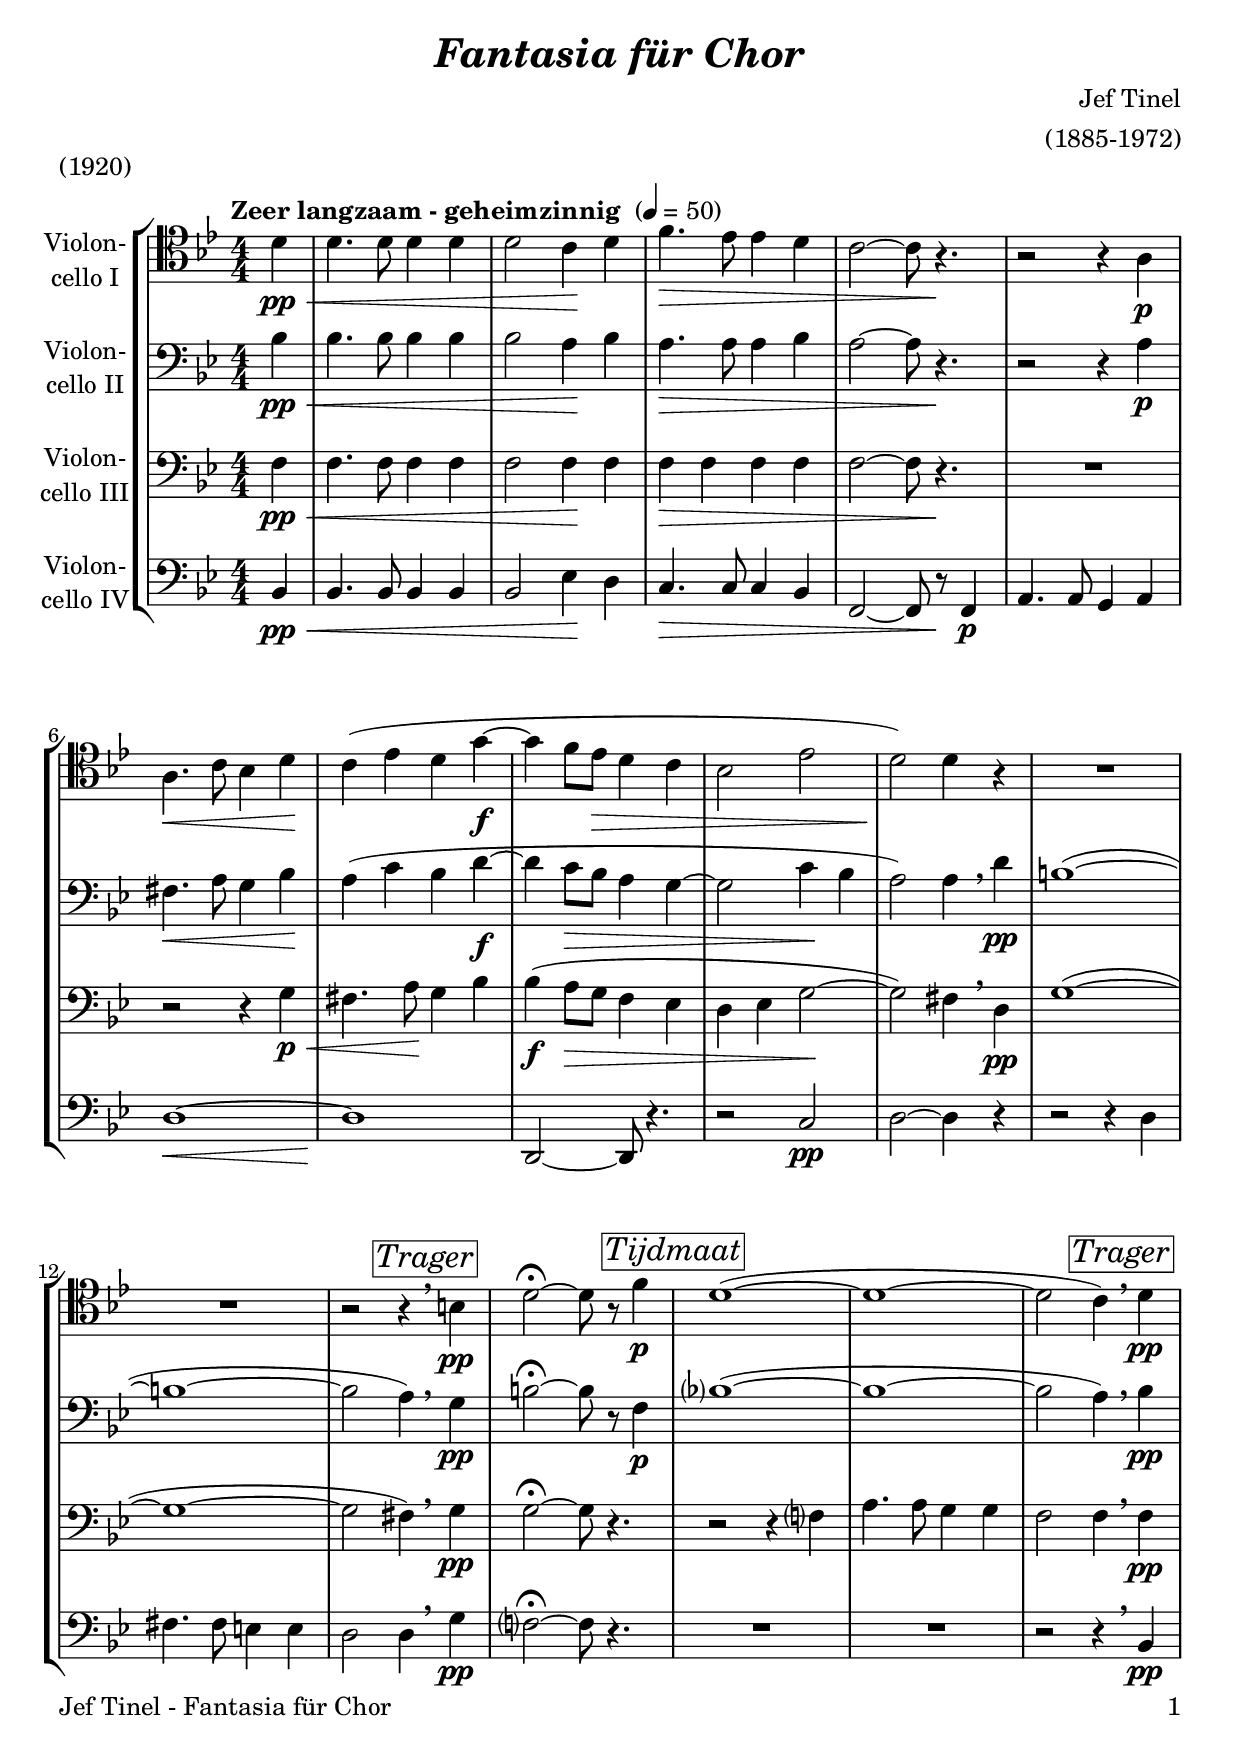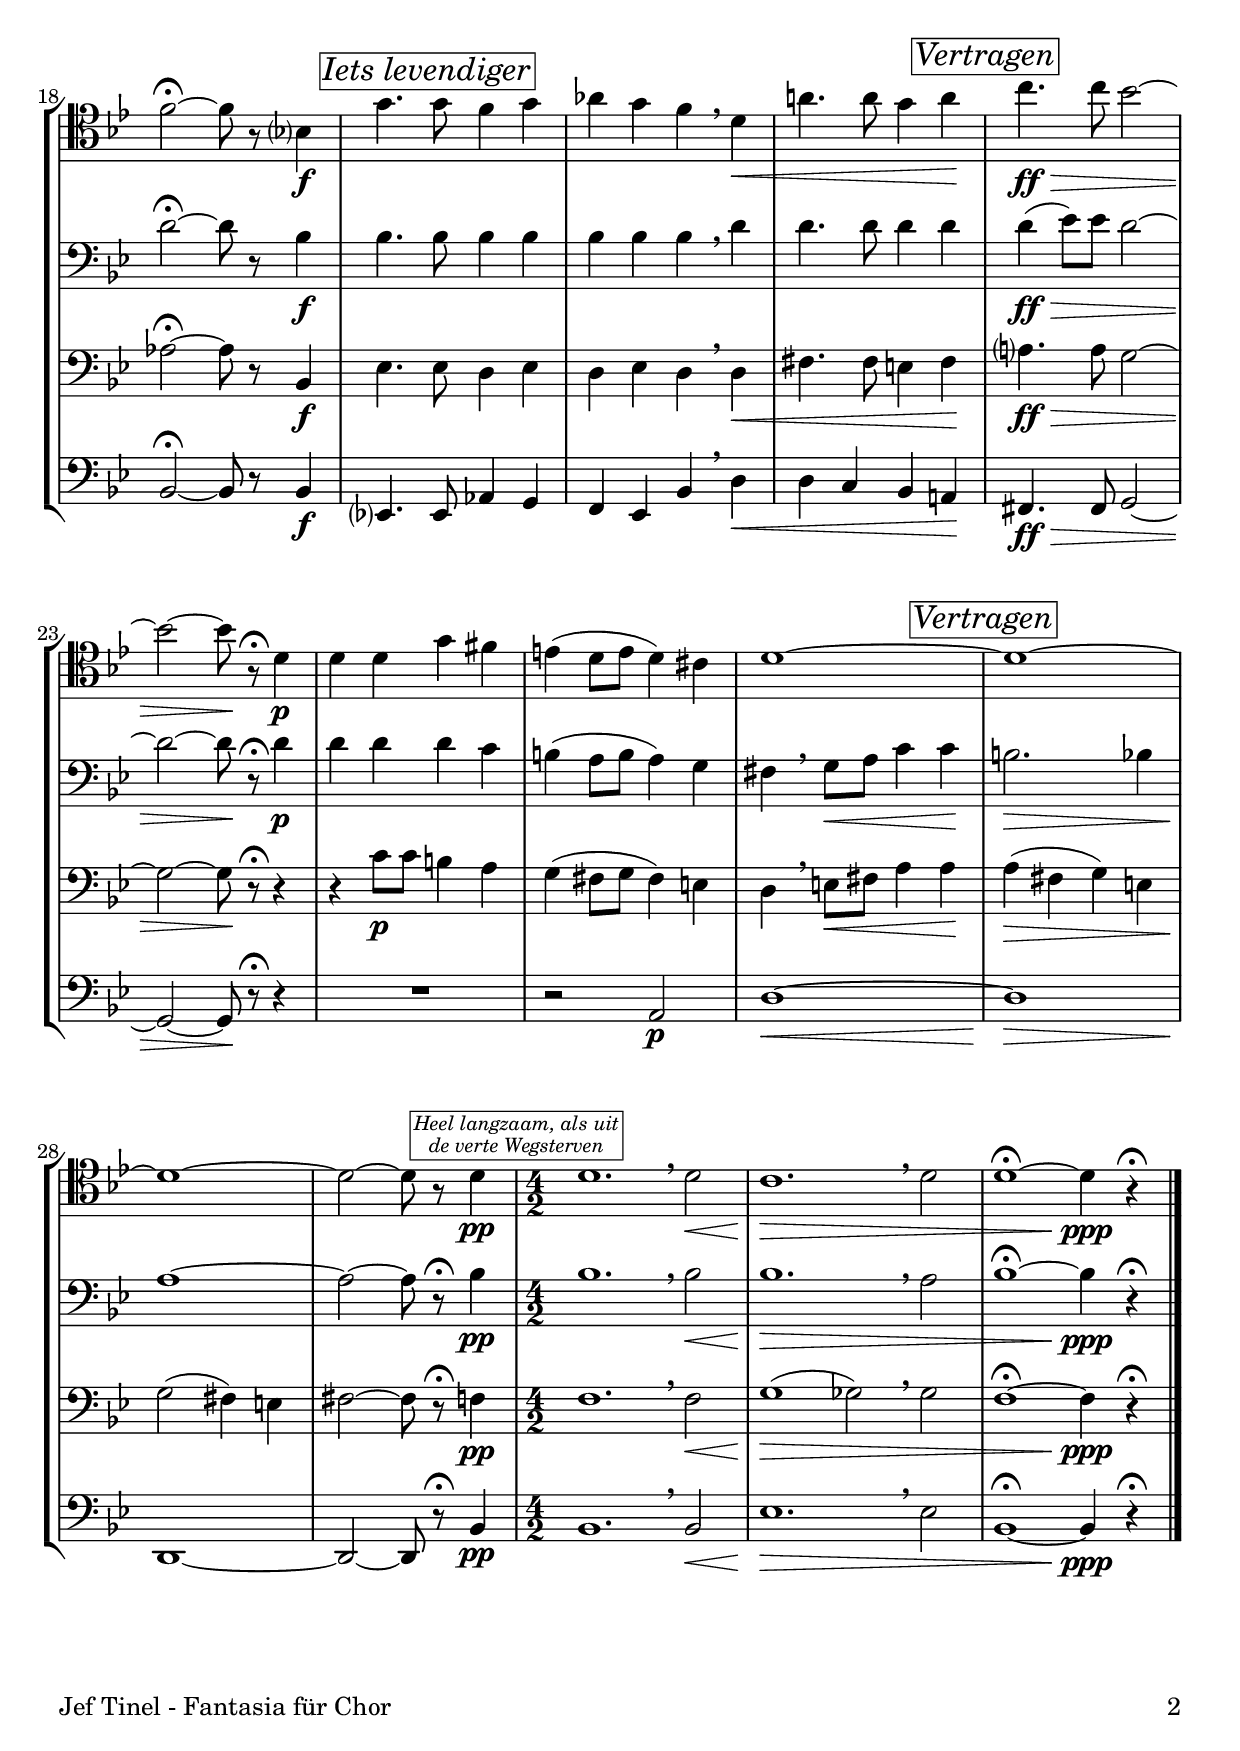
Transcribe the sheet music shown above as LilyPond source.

\version "2.18.2"
\include "deutsch.ly"
  
#(set-global-staff-size 22)

\header {
  title     = \markup \bold \italic "Fantasia für Chor"
  composer  = "Jef Tinel"
  arranger  = "(1885-1972)"
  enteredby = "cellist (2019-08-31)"
  piece     = "(1920)"
}

voiceconsts = {
  \key es \major
  \time 4/4
  \clef "bass"
  \numericTimeSignature
  \compressFullBarRests
  % Set default beaming for all staves
%  \set Timing.beamExceptions = #'()
%  \set Timing.baseMoment     = #(ly:make-moment 1 4)
%  \set Timing.beatStructure  = #'(1 1 1)
  \tempo "Zeer langzaam - geheimzinnig " 4=50
}

micl = "clarinet"
mifl = "flute"
miob = "oboe"
mifh = "french horn"
misx = "tenor sax"
mist = "string ensemble 1"
miba = "cello"
mivc = "bassoon"

hl = \mark \markup \box \italic \center-column \tiny {
  "Heel langzaam, als uit"
  "de verte Wegsterven"
}
il = \mark \markup \box \italic "Iets levendiger"
tg = \mark \markup \box \italic "Trager"
tm = \mark \markup \box \italic "Tijdmaat"
vt = \mark \markup \box \italic "Vertragen"

va = \relative c'' {
  \voiceconsts
  \clef "tenor"
  
  \partial 4 g4\pp\<
  g4. g8 g4 g
  g2 f4\! g
  b4.\> as8 as4 g
  f2~ f8 r4.\!
  r2 r4 d\p

  d4.\< f8 es4 g\!
  f( as g c~\f
  c b8 as\> g4 f
  es2 as
  g)\! g4 r

  R1*2
  r2 r4 \breathe \tg e\pp
  g2~\fermata g8 r b4\p \tm
  g1(~
  g~

  g2 f4) \breathe \tg g\pp
  b2~\fermata b8 r es,?4\f
  c'4. \il c8 b4 c
  des c b \breathe g\<
  d'!4. d8 c4 d\! \vt
  f4.\ff\> f8 es2~

  es~ es8\! r\fermata g,4\p
  g g c h
  a( g8 a g4) fis
  g1~ \vt
  g~

  g~
  g2~g8 r g4\pp \hl \time 4/2
  g1. \breathe g2\<
  f1.\!\> \breathe g2
  g1~\fermata g4\!\ppp r\fermata \bar "|."
}

vb = \relative c' {
  \voiceconsts

  \partial 4 es4\pp\<
  es4. es8 es4 es
  es2 d4\! es
  d4.\> d8 d4 es
  d2~ d8 r4.\!
  r2 r4 d\p

  h4.\< d8 c4 es\!
  d( f es g~\f
  g f8\> es d4 c~
  c2 f4\! es\!
  d2) d4 \breathe g\pp

  e1(~
  e~ e2 d4) \breathe \tg c\pp
  e2~\fermata e8 r b4\p \tm
  es?1(~
  es~

  es2 d4) \breathe \tg es\pp
  g2~\fermata g8 r es4\f
  es4. \il es8 es4 es
  es es es \breathe g
  g4. g8 g4 g\! \vt
  g(\ff\> as8) as g2~

  g~ g8\! r\fermata g4\p
  g g g f
  e( d8 e d4) c
  h \breathe c8\< d f4 f\! \vt
  e2.\> es4

  d1~\!
  d2~ d8 r\fermata es4\pp \hl \time 4/2
  es1. \breathe es2\<
  es1.\!\> \breathe d2
  es1~\fermata es4\!\ppp r\fermata \bar "|."
}

vc = \relative c' {
  \voiceconsts
  
  \partial 4 b4\pp\<
  b4. b8 b4 b
  b2 b4\! b
  b\> b b b
  b2~ b8 r4.\!
  R1

  r2 r4 c\p\<
  h4. d8\! c4 es
  es(\f d8\> c b4 as
  g as c2~\!
  c) h4 \breathe g\pp

  c1(~
  c~
  c2 h4) \breathe \tg c\pp
  c2~\fermata c8 r4. \tm
  r2 r4 b?
  d4. d8 c4 c

  b2 b4 \breathe \tg b\pp
  des2~\fermata des8 r es,4\f
  as4. \il as8 g4 as
  g as g \breathe g\<
  h4. h8 a4 h\! \vt
  d?4.\ff\> d8 c2~

  c~ c8\! r\fermata r4
  r f8\p f e4 d
  c( h8 c h4) a
  g \breathe a8\< h d4 d\! \vt
  d(\> h c) a

  c2(\! h4) a
  h2~ h8 r\fermata b4\pp \hl \time 4/2
  b1. \breathe b2\<
  c1(\!\> ces2) \breathe ces
  b1~\fermata b4\!\ppp r\fermata \bar "|."
}

vd = \relative c {
  \voiceconsts
  
  \partial 4 es4\pp\<
  es4. es8 es4 es
  es2 as4\! g
  f4.\> f8 f4 es
  b2~ b8 r\! b4\p
  d4. d8 c4 d

  g1~\<
  g\!
  g,2~ g8 r4.
  r2 f'\pp
  g~ g4 r

  r2 r4 g
  h4. h8 a4 a
  g2 g4 \breathe \tg c\pp
  b?2~\fermata b8 r4. \tm
  R1*2

  r2 r4 \breathe \tg es,\pp
  es2~\fermata es8 r es4\f
  as,?4. \il as8 des4 c
  b as es' \breathe g\<
  g f es d!\! \vt
  h4.\ff\> h8 c2~

  c~ c8\! r\fermata r4
  R1
  r2 d\p
  g1~\< \vt
  g\!\>

  g,~\!
  g2~ g8 r\fermata es'4\pp \hl \time 4/2
  es1. \breathe es2\<
  as1.\!\> \breathe as2
  es1~\fermata es4\!\ppp r\fermata \bar "|."
}


music = \new StaffGroup <<
      \new Staff {
	\set Staff.midiInstrument = \miba
	\set Staff.instrumentName = \markup \center-column { "Violon-" "cello I" }
	\transpose es b, { \va }
      }

      \new Staff {
	\set Staff.midiInstrument = \miba
	\set Staff.instrumentName = \markup \center-column { "Violon-" "cello II" }
	\transpose es b, { \vb }
      }

      \new Staff {
	\set Staff.midiInstrument = \miba
	\set Staff.instrumentName = \markup \center-column { "Violon-" "cello III" }
	\transpose es b, { \vc }
      }

      \new Staff {
	\set Staff.midiInstrument = \miba
	\set Staff.instrumentName = \markup \center-column { "Violon-" "cello IV" }
	\transpose es b, { \vd }
      }
>>

\book {
   \paper {
    print-page-number = ##t
    print-first-page-number = ##t
    oddHeaderMarkup = \markup \null
    evenHeaderMarkup = \markup \null
    oddFooterMarkup = \markup {
      \fill-line {
        \on-the-fly #print-page-number-check-first
        "Jef Tinel - Fantasia für Chor" \fromproperty #'page:page-number-string
      }
    }
    evenFooterMarkup = \oddFooterMarkup
  } \score {
    \music
    \layout {}
  }

  \score {
    \unfoldRepeats \music

    \midi {
      \context {
        \Score
      }
    }
  }
}
